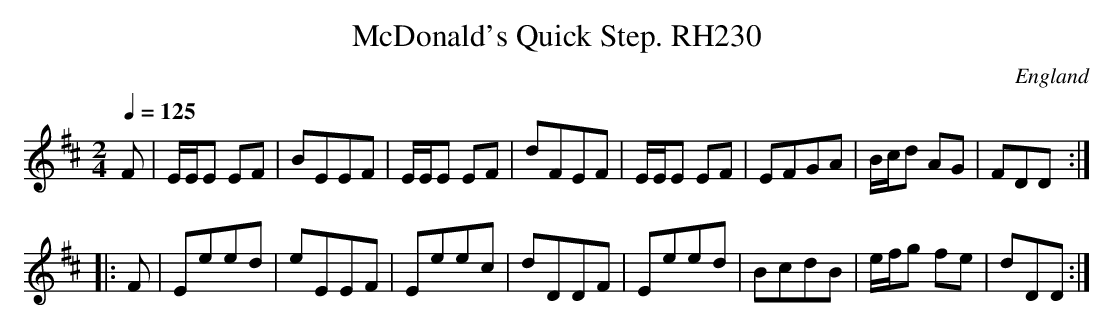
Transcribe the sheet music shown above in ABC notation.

X:1
T:McDonald's Quick Step. RH230
O:England
M:2/4
L:1/8
Q:1/4=125
K:D
F|E/E/E EF|BEEF|E/E/E EF|dFEF|\
E/E/E EF|EFGA|B/c/d AG|FDD:|
|:F|Eeed|eEEF|Eeec|dDDF|\
Eeed|BcdB|e/f/g fe|dDD:|
